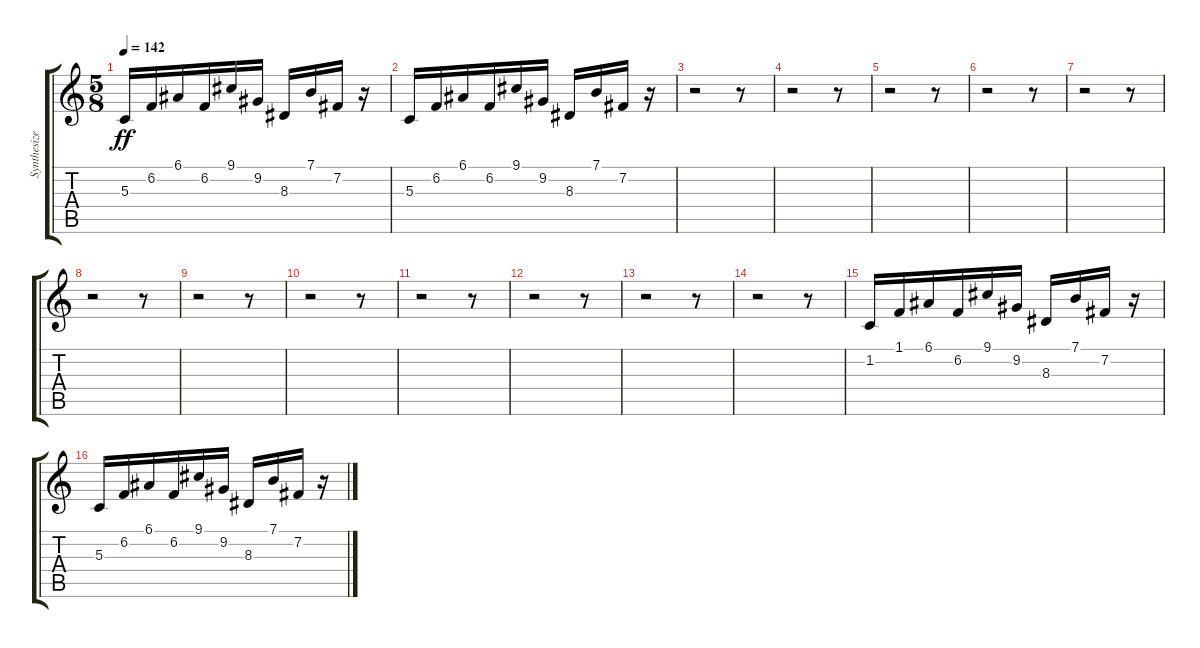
\track ("Synthesizer2(Sequence2)             " "Synthesize") {instrument lead2sawtooth}
\staff {score tabs}
\tuning (E4 B3 G3 D3 A2 E2) {hide}
\ts (5 8)
\tempo 142
\clef g2
\ks c
5.3.16{dy ff} 6.2.16 6.1.16 6.2.16 9.1.16 9.2.16 8.3.16 7.1.16 7.2.16 r.16 |
5.3.16 6.2.16 6.1.16 6.2.16 9.1.16 9.2.16 8.3.16 7.1.16 7.2.16 r.16 |
r.2 r.8 |
r.2 r.8 |
r.2 r.8 |
r.2 r.8 |
r.2 r.8 |
r.2 r.8 |
r.2 r.8 |
r.2 r.8 |
r.2 r.8 |
r.2 r.8 |
r.2 r.8 |
r.2 r.8 |
1.2.16 1.1.16 6.1.16 6.2.16 9.1.16 9.2.16 8.3.16 7.1.16 7.2.16 r.16 |
5.3.16 6.2.16 6.1.16 6.2.16 9.1.16 9.2.16 8.3.16 7.1.16 7.2.16 r.16
